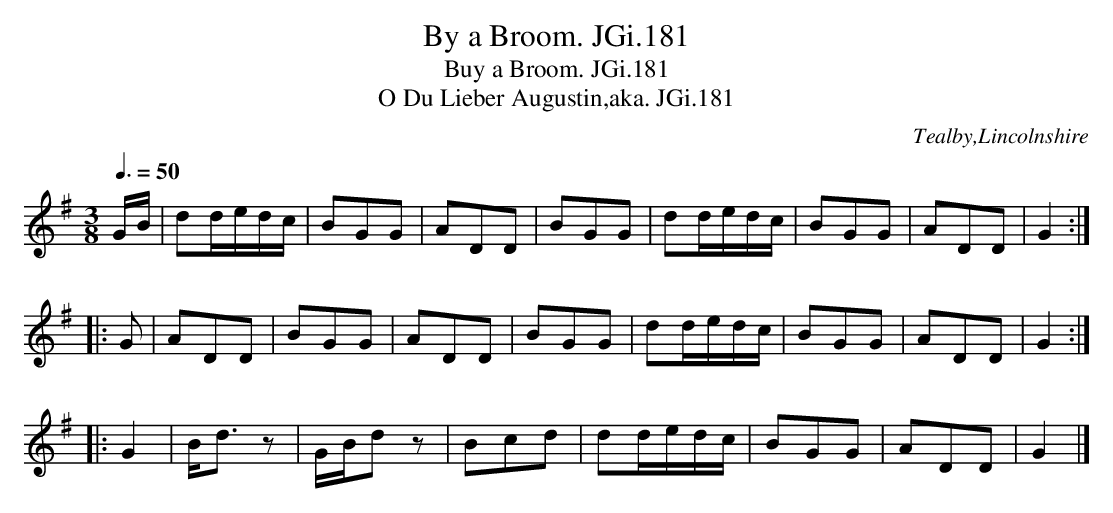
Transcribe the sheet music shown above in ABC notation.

X:1
T:By a Broom. JGi.181
T:Buy a Broom. JGi.181
T:O Du Lieber Augustin,aka. JGi.181
L:1/8
M:3/8
O:Tealby,Lincolnshire
Q:3/8=50
K:G
G/B/|dd/e/d/c/|BGG|ADD|BGG|dd/e/d/c/|BGG|ADD|G2:|
|:G|ADD|BGG|ADD|BGG|dd/e/d/c/|BGG|ADD|G2:|
|:G2|B<dz|G/B/dz|Bcd|dd/e/d/c/|BGG|ADD|G2|]
